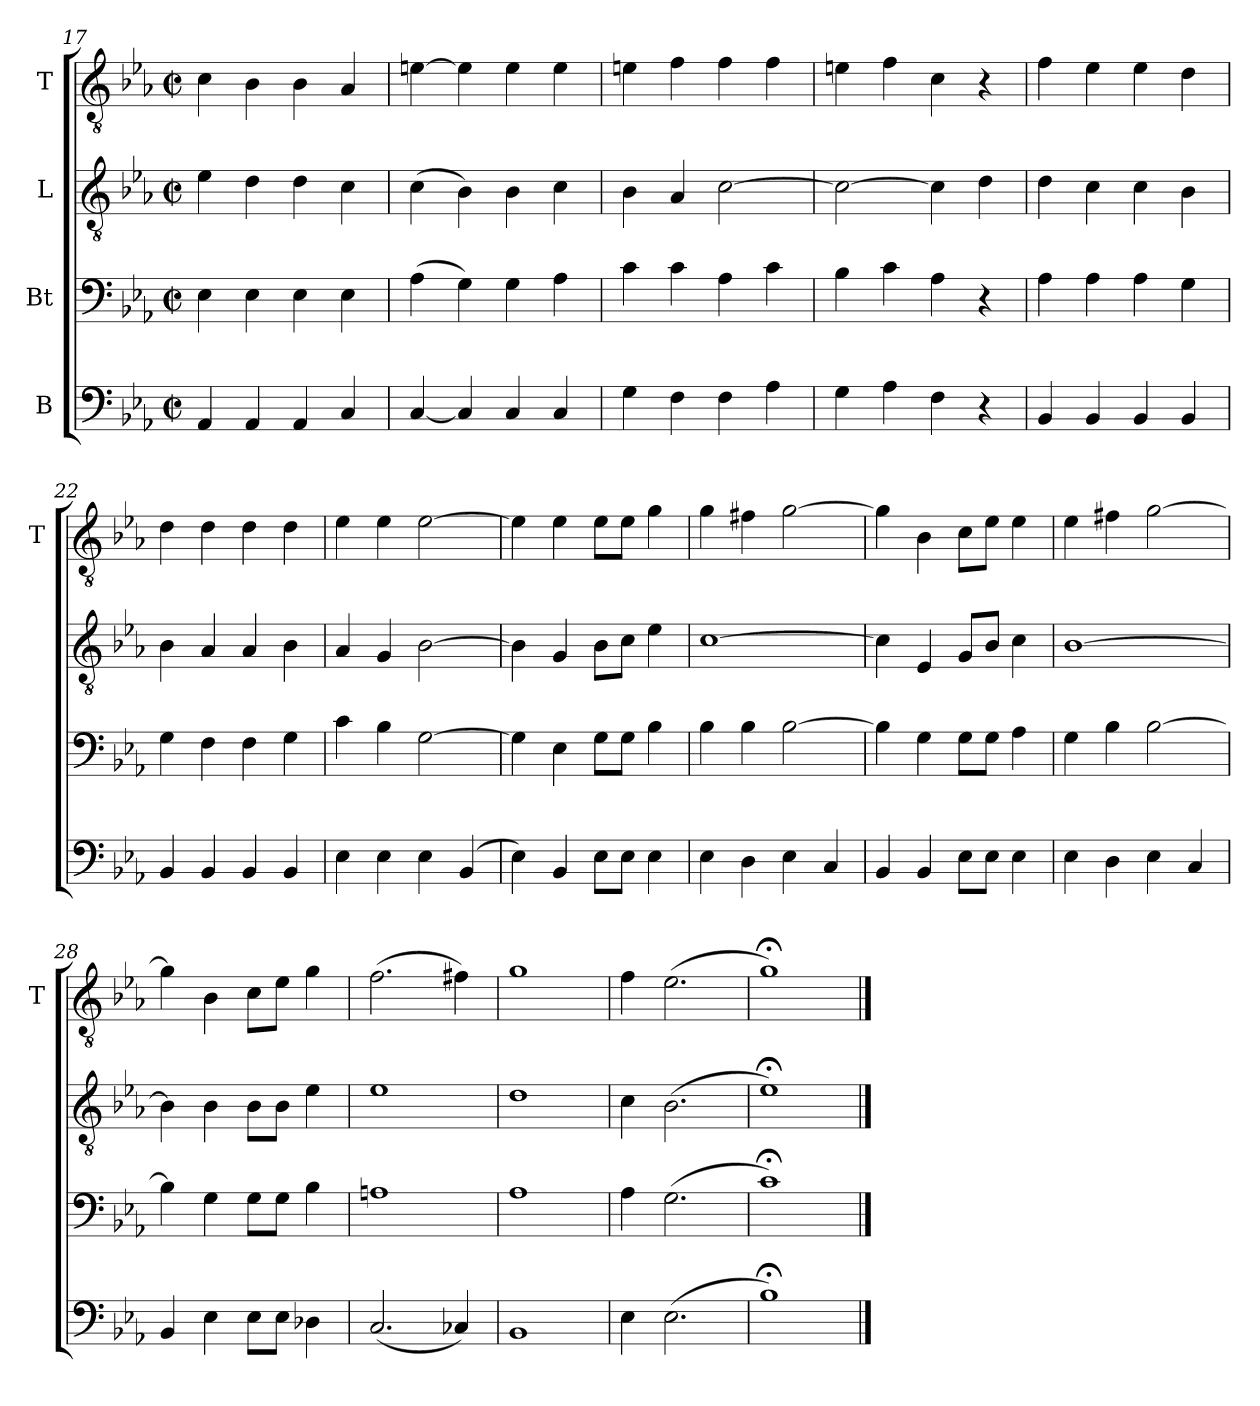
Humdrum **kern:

**kern	**kern	**kern	**kern
*part4	*part3	*part2	*part1
*staff4	*staff3	*staff2	*staff1
*I"B	*I"Bt	*I"L	*I"T
*	*	*	*I'T
*clefF4	*clefF4	*clefGv2	*clefGv2
*k[b-e-a-]	*k[b-e-a-]	*k[b-e-a-]	*k[b-e-a-]
*E-:	*E-:	*E-:	*E-:
*M2/2	*M2/2	*M2/2	*M2/2
*met(c|)	*met(c|)	*met(c|)	*met(c|)
=17	=17	=17	=17
4AA-	4E-	4e-	4c
4AA-	4E-	4d	4B-
4AA-	4E-	4d	4B-
4C	4E-	4c	4A-
=18	=18	=18	=18
[4C	(4A-	(4c	[4en
4C]	4G)	4B-)	4e]
4C	4G	4B-	4e
4C	4A-	4c	4e
=19	=19	=19	=19
4G	4c	4B-	4en
4F	4c	4A-	4f
4F	4A-	[2c	4f
4A-	4c	.	4f
=20	=20	=20	=20
4G	4B-	2c_	4en
4A-	4c	.	4f
4F	4A-	4c]	4c
4r	4r	4d	4r
=21	=21	=21	=21
4BB-	4A-	4d	4f
4BB-	4A-	4c	4e-
4BB-	4A-	4c	4e-
4BB-	4G	4B-	4d
=22	=22	=22	=22
4BB-	4G	4B-	4d
4BB-	4F	4A-	4d
4BB-	4F	4A-	4d
4BB-	4G	4B-	4d
=23	=23	=23	=23
4E-	4c	4A-	4e-
4E-	4B-	4G	4e-
4E-	[2G	[2B-	[2e-
(4BB-	.	.	.
=24	=24	=24	=24
4E-)	4G]	4B-]	4e-]
4BB-	4E-	4G	4e-
8E-L	8GL	8B-L	8e-L
8E-J	8GJ	8cJ	8e-J
4E-	4B-	4e-	4g
=25	=25	=25	=25
4E-	4B-	[1c	4g
4D	4B-	.	4f#X
4E-	[2B-	.	[2g
4C	.	.	.
=26	=26	=26	=26
4BB-	4B-]	4c]	4g]
4BB-	4G	4E-	4B-
8E-L	8GL	8GL	8cL
8E-J	8GJ	8B-J	8e-J
4E-	4A-	4c	4e-
=27	=27	=27	=27
4E-	4G	[1B-	4e-
4D	4B-	.	4f#X
4E-	[2B-	.	[2g
4C	.	.	.
=28	=28	=28	=28
4BB-	4B-]	4B-]	4g]
4E-	4G	4B-	4B-
8E-L	8GL	8B-L	8cL
8E-J	8GJ	8B-J	8e-J
4D-X	4B-	4e-	4g
=29	=29	=29	=29
(2.C	1An	1e-	(2.f
4C-X)	.	.	4f#X)
=30	=30	=30	=30
1BB-	1A-	1d	1g
=31	=31	=31	=31
4E-	4A-	4c	4f
(2.E-	(2.G	(2.B-	(2.e-
=32	=32	=32	=32
1B-;<)	1c;<)	1e-;<)	1g;<)
==	==	==	==
*-	*-	*-	*-
